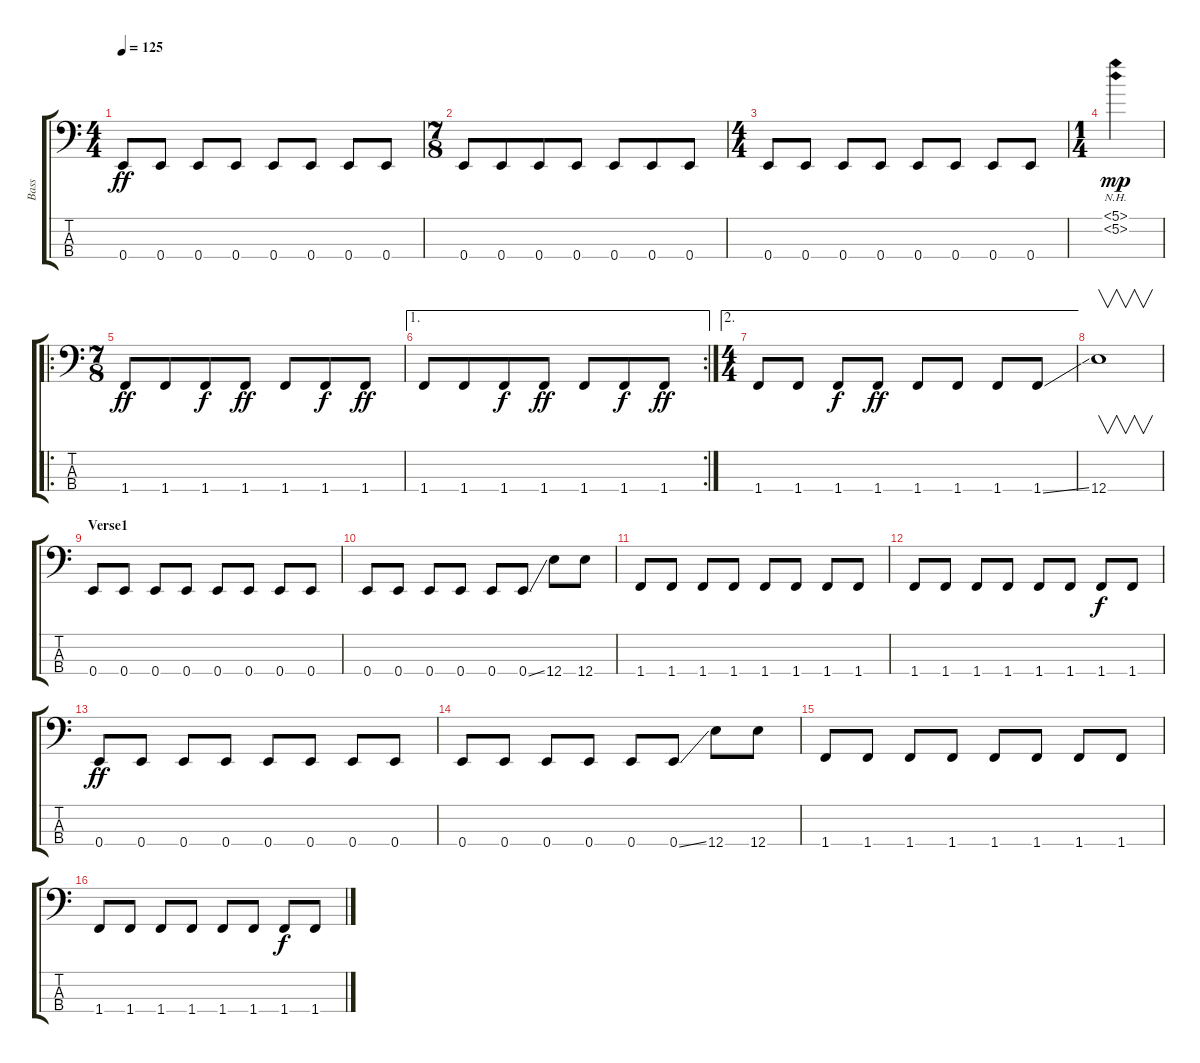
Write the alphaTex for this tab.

\track ("Bass" "Bass") {instrument electricbassfinger}
\staff {score tabs}
\tuning (G2 D2 A1 E1) {hide}
\ts (4 4)
\tempo 125
\clef f4
\ks c
0.4.8{dy ff} 0.4.8 0.4.8 0.4.8 0.4.8 0.4.8 0.4.8 0.4.8 |
\ts (7 8)
0.4.8 0.4.8 0.4.8 0.4.8 0.4.8 0.4.8 0.4.8 |
\ts (4 4)
0.4.8 0.4.8 0.4.8 0.4.8 0.4.8 0.4.8 0.4.8 0.4.8 |
\ts (1 4)
(5.1{nh} 5.2{nh}).4{dy mp} |
\ro
\ts (7 8)
1.4.8{dy ff} 1.4.8 1.4.8{dy f} 1.4.8{dy ff} 1.4.8 1.4.8{dy f} 1.4.8{dy ff} |
\ae 1
\rc 2
1.4.8 1.4.8 1.4.8{dy f} 1.4.8{dy ff} 1.4.8 1.4.8{dy f} 1.4.8{dy ff} |
\ae 2
\ts (4 4)
1.4.8 1.4.8 1.4.8{dy f} 1.4.8{dy ff} 1.4.8 1.4.8 1.4.8 1.4{ss}.8 |
12.4.1{v} |
\section ("" "Verse1")
0.4.8 0.4.8 0.4.8 0.4.8 0.4.8 0.4.8 0.4.8 0.4.8 |
0.4.8 0.4.8 0.4.8 0.4.8 0.4.8 0.4{ss}.8 12.4.8 12.4.8 |
1.4.8 1.4.8 1.4.8 1.4.8 1.4.8 1.4.8 1.4.8 1.4.8 |
1.4.8 1.4.8 1.4.8 1.4.8 1.4.8 1.4.8 1.4.8{dy f} 1.4.8 |
0.4.8{dy ff} 0.4.8 0.4.8 0.4.8 0.4.8 0.4.8 0.4.8 0.4.8 |
0.4.8 0.4.8 0.4.8 0.4.8 0.4.8 0.4{ss}.8 12.4.8 12.4.8 |
1.4.8 1.4.8 1.4.8 1.4.8 1.4.8 1.4.8 1.4.8 1.4.8 |
1.4.8 1.4.8 1.4.8 1.4.8 1.4.8 1.4.8 1.4.8{dy f} 1.4.8
